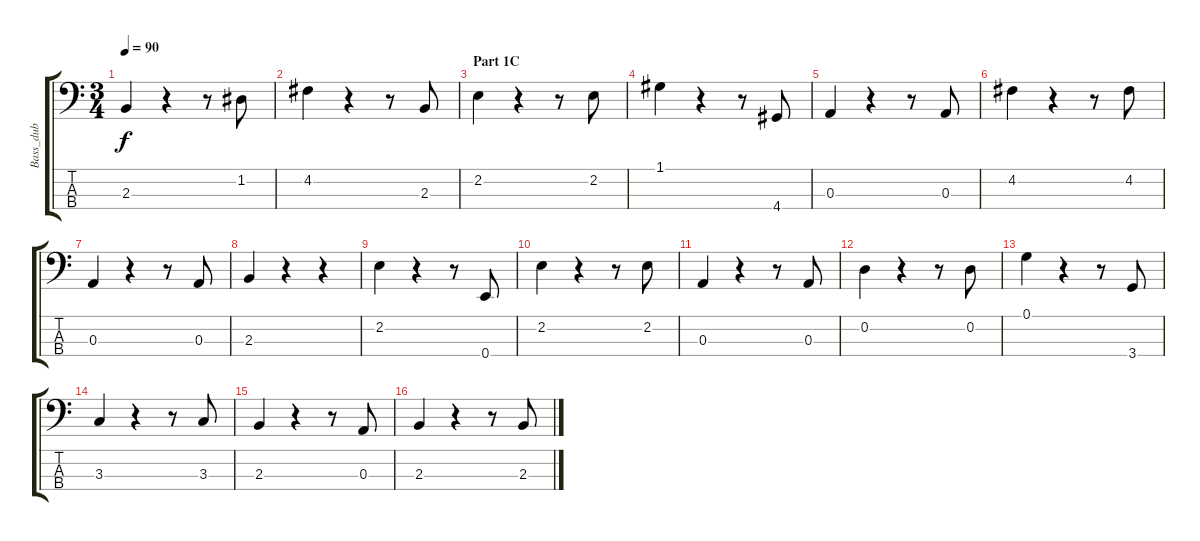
\track ("Bass_dub" "Bass_dub") {instrument electricguitarmuted}
\staff {score tabs}
\tuning (G2 D2 A1 E1) {hide}
\ts (3 4)
\tempo 90
\clef f4
\ks c
2.3.4{dy f} r.4 r.8 1.2.8 |
4.2.4 r.4 r.8 2.3.8 |
\section ("" "Part 1C")
2.2.4 r.4 r.8 2.2.8 |
1.1.4 r.4 r.8 4.4.8 |
0.3.4 r.4 r.8 0.3.8 |
4.2.4 r.4 r.8 4.2.8 |
0.3.4 r.4 r.8 0.3.8 |
2.3.4 r.4 r.4 |
2.2.4 r.4 r.8 0.4.8 |
2.2.4 r.4 r.8 2.2.8 |
0.3.4 r.4 r.8 0.3.8 |
0.2.4 r.4 r.8 0.2.8 |
0.1.4 r.4 r.8 3.4.8 |
3.3.4 r.4 r.8 3.3.8 |
2.3.4 r.4 r.8 0.3.8 |
2.3.4 r.4 r.8 2.3.8
